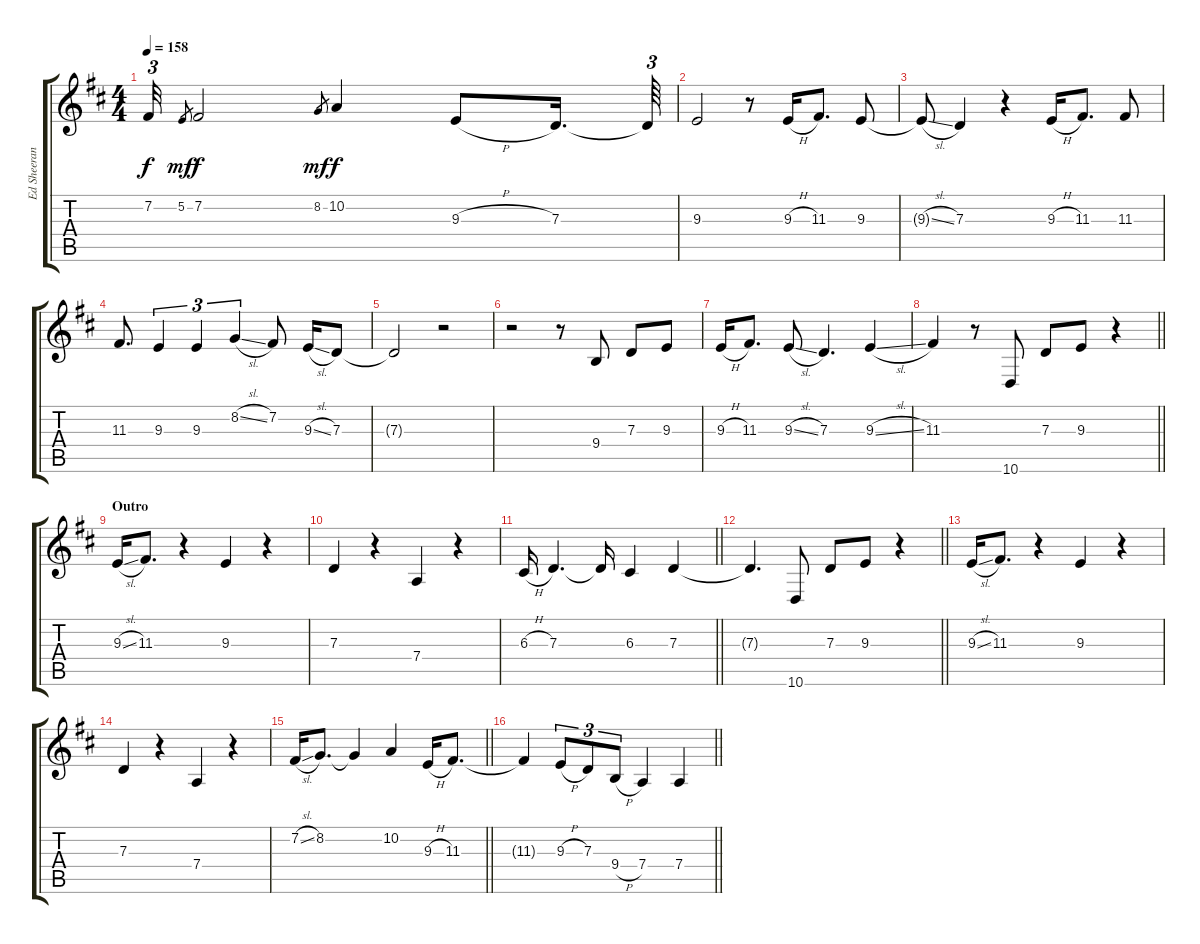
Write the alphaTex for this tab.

\track ("Ed Sheeran Vocals" "Ed Sheeran") {instrument flute}
\staff {score tabs}
\tuning (E4 B3 G3 D3 A2 E2) {hide}
\ts (4 4)
\tempo 158
\clef g2
\ks d
7.2{t}.32{tu (3 2) dy f} 5.2.8{gr dy mf} 7.2.2{dy f} 8.2.8{gr dy mf} 10.2.4{dy f} 9.3{h}.8 7.3.16{d} 7.3{t}.64{tu (3 2)} |
9.3.2 r.8 9.3{h}.16 11.3.8{d} 9.3.8 |
9.3{sl t}.8 7.3.4 r.4 9.3{h}.16 11.3.8{d} 11.3.8 |
11.3.8{d} 9.3.4{tu (3 2)} 9.3.4{tu (3 2)} 8.2{sl}.4{tu (3 2)} 7.2.8 9.3{sl}.16 7.3.8 |
7.3{t}.2 r.2 |
r.2 r.8 9.4.8 7.3.8 9.3.8 |
9.3{h}.16 11.3.8{d} 9.3{sl}.8 7.3.4{d} 9.3{sl}.4 |
\barLineRight lightlight
11.3.4 r.8 10.6.8 7.3.8 9.3.8 r.4 |
\section ("" "Outro")
9.3{sl}.16 11.3.8{d} r.4 9.3.4 r.4 |
7.3.4 r.4 7.4.4 r.4 |
\barLineRight lightlight
6.3{h}.16 7.3.4{d} 7.3{t}.16 6.3.4 7.3.4 |
\barLineRight lightlight
7.3{t}.4{d} 10.6.8 7.3.8 9.3.8 r.4 |
9.3{sl}.16 11.3.8{d} r.4 9.3.4 r.4 |
7.3.4 r.4 7.4.4 r.4 |
\barLineRight lightlight
7.2{sl}.16 8.2.8{d} 8.2{t}.4 10.2.4 9.3{h}.16 11.3.8{d} |
\barLineRight lightlight
11.3{t}.4 9.3{h}.8{tu (3 2)} 7.3.8{tu (3 2)} 9.4{h}.8{tu (3 2)} 7.4.4 7.4.4
